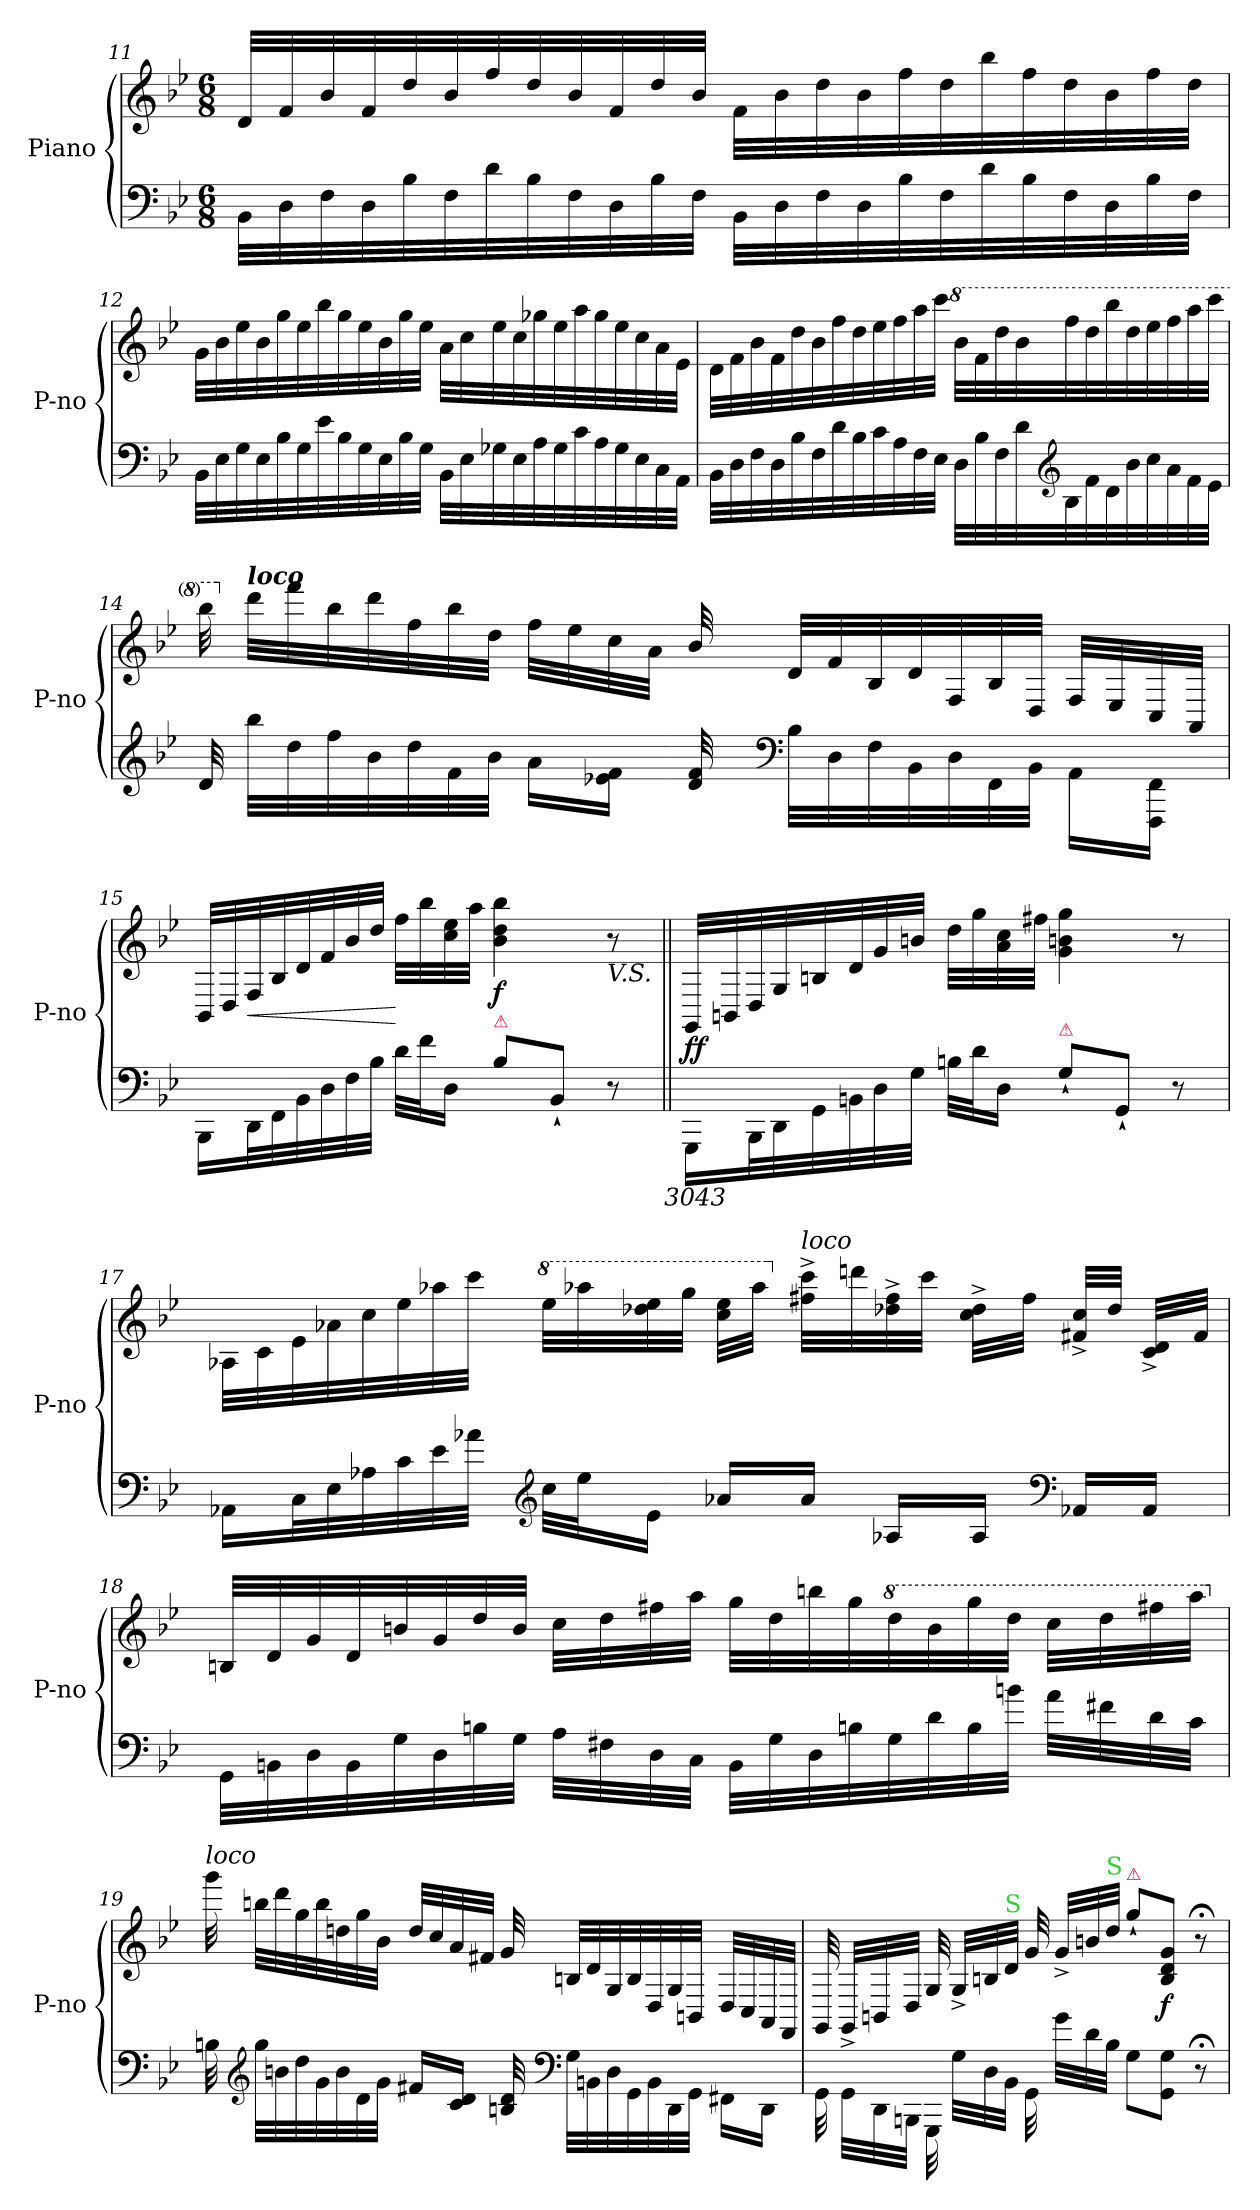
**kern	**kern	**dynam
*part1	*part1	*part1
*staff2	*staff1	*staff1/2
*I"Piano	*	*
*I'P-no	*	*
*clefF4	*clefG2	*
*k[b-e-]	*k[b-e-]	*
*M6/8	*M6/8	*
=11	=11	=11
32BB-\LLL	32d/LLL	.
32D\	32f/	.
32F\	32b-/	.
32D\	32f/	.
32B-\	32dd/	.
32F\	32b-/	.
32d\	32ff/	.
32B-\	32dd/	.
32F\	32b-/	.
32D\	32f/	.
32B-\	32dd/	.
32F\JJJ	32b-/JJJ	.
32BB-\LLL	32f\LLL	.
32D\	32b-\	.
32F\	32dd\	.
32D\	32b-\	.
32B-\	32ff\	.
32F\	32dd\	.
32d\	32bb-\	.
32B-\	32ff\	.
32F\	32dd\	.
32D\	32b-\	.
32B-\	32ff\	.
32F\JJJ	32dd\JJJ	.
=12	=12	=12
32BB-\LLL	32g\LLL	.
32E-\	32b-\	.
32G\	32ee-\	.
32E-\	32b-\	.
32B-\	32gg\	.
32G\	32ee-\	.
32e-\	32bb-\	.
32B-\	32gg\	.
32G\	32ee-\	.
32E-\	32b-\	.
32B-\	32gg\	.
32G\JJJ	32ee-\JJJ	.
32BB-\LLL	32a\LLL	.
32E-\	32cc\	.
32G-X\	32ee-\	.
32E-\	32cc\	.
32A\	32gg-X\	.
32G-\	32ee-\	.
32c\	32aa\	.
32A\	32gg-\	.
32G-\	32ee-\	.
32E-\	32cc\	.
32C\	32a\	.
32AA\JJJ	32e-\JJJ	.
=13	=13	=13
32BB-\LLL	32d\LLL	.
32D\	32f\	.
32F\	32b-\	.
32D\	32f\	.
32B-\	32dd\	.
32F\	32b-\	.
32d\	32ff\	.
32B-\	32dd\	.
32c\	32ee-\	.
32A\	32ff\	.
32F\	32aa\	.
32E-\JJJ	32ccc\JJJ	.
*	*8va	*
32D\LLL	32bb-\LLL	.
32B-\	32ff\	.
32F\	32ddd\	.
32d\	32bb-\	.
*clefG2	*	*
32B-\	32fff\	.
32f\	32ddd\	.
32d\	32bbb-\	.
32b-\	32ddd\	.
32cc\	32eee-\	.
32a\	32fff\	.
32f\	32aaa\	.
32e-\JJJ	32cccc\JJJ	.
=14	=14	=14
32d/	32bbb-\	.
*	*X8va	*
!	!LO:TX:a:Bi:t=loco	!
32bb-\LLL	32ddd\LLL	.
32dd\	32fff\	.
32ff\	32bb-\	.
32b-\	32ddd\	.
32dd\	32ff\	.
32f\	32bb-\	.
32b-\JJJ	32dd\JJJ	.
16a\LL	32ff\LLL	.
.	32ee-\	.
16e-X\ 16f\JJ	32cc\	.
.	32a\JJJ	.
32d/ 32f/	32b-/	.
*clefF4	*	*
32B-\LLL	32d/LLL	.
32D\	32f/	.
32F\	32B-/	.
32BB-\	32d/	.
32D\	32F/	.
32FF\	32B-/	.
32BB-\JJJ	32D/JJJ	.
16AA\LL	32F/LLL	.
.	32E-/	.
16FFF\ 16FF\JJ	32C/	.
.	32AA/JJJ	.
=15	=15	=15
16BBB-\LL	32BB-/LLL	.
.	32D/	.
32DD\L	32F/	<
32FF\	32B-/	.
32BB-\	32d/	.
32D\	32f/	.
32F\	32b-/	.
32B-\JJJ	32dd/JJJ	.
32d\LLL	32ff\LLL	[
32f\J	32bb-\	.
16D\JJ	32cc\ 32ee-\	.
.	32aa\JJJ	.
!LO:TX:a:i:color=crimson:t=⚠	!	!
8B-\L	4b-\ 4dd\ 4bb-\	f
8BB-`/J	.	.
!	!LO:TX:b:i:t=V.S.	!
8r	8r	.
!LO:TX:b:i:t=3043	!	!
=16||	=16||	=16||
16GGG\LL	32GG/LLL	ff
.	32BBn/	.
32BBB-\L	32D/	.
32DD\	32G/	.
32GG\	32Bn/	.
32BBn\	32d/	.
32D\	32g/	.
32G\JJJ	32bn/JJJ	.
32Bn\LLL	32dd\LLL	.
32d\J	32gg\	.
16D\JJ	32a\ 32cc\	.
.	32ff#X\JJJ	.
!LO:TX:a:i:color=crimson:t=⚠	!	!
8G`\L	4g\ 4bn\ 4gg\	.
8GG`/J	.	.
8r	8r	.
=17	=17	=17
16AA-X\LL	32A-X\LLL	.
.	32c\	.
32C\L	32e-\	.
32E-\	32a-X\	.
32A-X\	32cc\	.
32c\	32ee-\	.
32e-\	32aa-X\	.
32a-X\JJJ	32ccc\JJJ	.
*clefG2	*	*
*	*8va	*
32cc\LLL	32eee-\LLL	.
32ee-\J	32aaa-X\	.
16e-\JJ	32ddd-X\ 32eee-\	.
.	32ggg\JJJ	.
16a-X/LL	32ccc\ 32eee-\LLL	.
.	32aaa-\JJJ	.
*	*X8va	*
!	!LO:TX:a:i:t=loco	!
16a-/JJ	32ff#X^\ 32ccc^\LLL	.
.	32dddn\	.
16A-X/LL	32dd-X^\ 32ff#^\	.
.	32ccc\JJJ	.
16A-/JJ	32cc^\ 32dd-^\LLL	.
.	32ff#\JJJ	.
*clefF4	*	*
16AA-X/LL	32f#X^/ 32cc^/LLL	.
.	32dd-/JJJ	.
16AA-/JJ	32c^/ 32d^/LLL	.
.	32f#/JJJ	.
=18	=18	=18
32GG\LLL	32Bn/LLL	.
32BBn\	32d/	.
32D\	32g/	.
32BB\	32d/	.
32G\	32bn/	.
32D\	32g/	.
32Bn\	32dd/	.
32G\JJJ	32b/JJJ	.
32A\LLL	32cc\LLL	.
32F#X\	32dd\	.
32D\	32ff#X\	.
32C\JJJ	32aa\JJJ	.
32BB\LLL	32gg\LLL	.
32G\	32dd\	.
32D\	32bbn\	.
32Bn\	32gg\	.
*	*8va	*
32G\	32ddd\	.
32d\	32bb\	.
32B\	32ggg\	.
32bn\JJJ	32ddd\JJJ	.
32a\LLL	32ccc\LLL	.
32f#X\	32ddd\	.
32d\	32fff#X\	.
32c\JJJ	32aaa\JJJ	.
=19	=19	=19
*	*X8va	*
!	!LO:TX:a:i:t=loco	!
32Bn\	32ggg\	.
*clefG2	*	*
32gg\LLL	32bbn\LLL	.
32bn\	32ddd\	.
32dd\	32gg\	.
32g\	32bb\	.
32b\	32ddn\	.
32d\	32gg\	.
32g\JJJ	32b-\JJJ	.
16f#X/LL	32dd/LLL	.
.	32cc/	.
16c/ 16d/JJ	32a/	.
.	32f#X/JJJ	.
32Bn/ 32d/	32g/	.
*clefF4	*	*
32G\LLL	32Bn/LLL	.
32BBn\	32d/	.
32D\	32G/	.
32GG\	32B/	.
32BB\	32D/	.
32DD\	32G/	.
32GG\JJJ	32BBn/JJJ	.
16FF#X\LL	32D/LLL	.
.	32C/	.
16DD\JJ	32AA/	.
.	32FF/JJJ	.
=20	=20	=20
32GG\	32GG/	.
32GG\LLL	32GG^>/LLL	.
32DD\	32BBn/	.
32BBBn\JJJ	32D/JJJ	.
32GGG\	32G/	.
32G\LLL	32G^>/LLL	.
32D\	32Bn/	.
!	!LO:TX:a:color=limegreen:t=S	!
32BB-\JJJ	32d/JJJ	.
32GG\	32g/	.
32g\LLL	32g^/LLL	.
32d\	32bn/	.
!	!LO:TX:a:color=limegreen:t=S	!
32B-\JJJ	32dd/JJJ	.
!	!LO:TX:a:i:color=crimson:t=⚠	!
8G\L	8gg`>\L	.
8GG\ 8G\J	8B/ 8d/ 8g/J	f
8r;<	8r;<	.
=	=	=
*-	*-	*-
